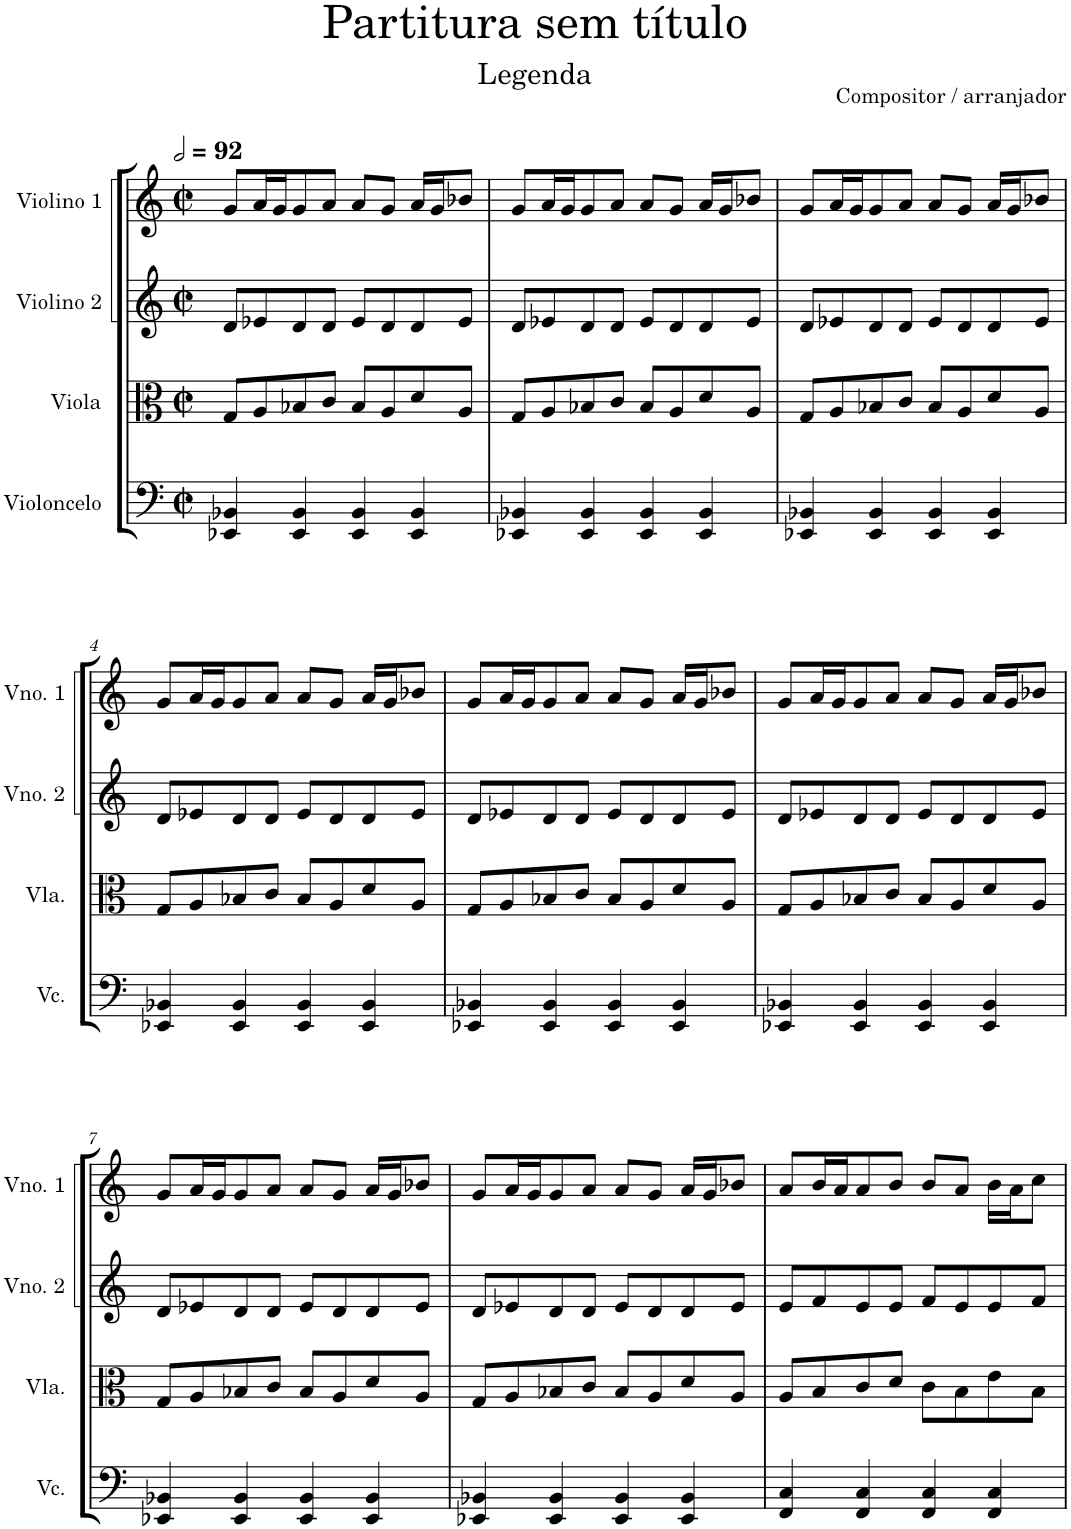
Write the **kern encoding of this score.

**kern	**kern	**kern	**kern
*part4	*part3	*part2	*part1
*staff4	*staff3	*staff2	*staff1
*I"Violoncelo	*I"Viola	*I"Violino 2	*I"Violino 1
*I'Vc.	*I'Vla.	*I'Vno. 2	*I'Vno. 1
*clefF4	*clefC3	*clefG2	*clefG2
*k[]	*k[]	*k[]	*k[]
*M2/2	*M2/2	*M2/2	*M2/2
*met(c|)	*met(c|)	*met(c|)	*met(c|)
*MM184	*MM184	*MM184	*MM184
=1	=1	=1	=1
4EE-X/ 4BB-X/	8G/L	8d/L	8g/L
.	8A/	8e-X/	16a/L
.	.	.	16g/J
4EE-/ 4BB-/	8B-X/	8d/	8g/
.	8c/J	8d/J	8a/J
4EE-/ 4BB-/	8B-/L	8e-/L	8a/L
.	8A/	8d/	8g/J
4EE-/ 4BB-/	8d/	8d/	16a/LL
.	.	.	16g/J
.	8A/J	8e-/J	8b-X/J
=2	=2	=2	=2
4EE-X/ 4BB-X/	8G/L	8d/L	8g/L
.	8A/	8e-X/	16a/L
.	.	.	16g/J
4EE-/ 4BB-/	8B-X/	8d/	8g/
.	8c/J	8d/J	8a/J
4EE-/ 4BB-/	8B-/L	8e-/L	8a/L
.	8A/	8d/	8g/J
4EE-/ 4BB-/	8d/	8d/	16a/LL
.	.	.	16g/J
.	8A/J	8e-/J	8b-X/J
=3	=3	=3	=3
4EE-X/ 4BB-X/	8G/L	8d/L	8g/L
.	8A/	8e-X/	16a/L
.	.	.	16g/J
4EE-/ 4BB-/	8B-X/	8d/	8g/
.	8c/J	8d/J	8a/J
4EE-/ 4BB-/	8B-/L	8e-/L	8a/L
.	8A/	8d/	8g/J
4EE-/ 4BB-/	8d/	8d/	16a/LL
.	.	.	16g/J
.	8A/J	8e-/J	8b-X/J
!!LO:LB:g=z
=4	=4	=4	=4
4EE-X/ 4BB-X/	8G/L	8d/L	8g/L
.	8A/	8e-X/	16a/L
.	.	.	16g/J
4EE-/ 4BB-/	8B-X/	8d/	8g/
.	8c/J	8d/J	8a/J
4EE-/ 4BB-/	8B-/L	8e-/L	8a/L
.	8A/	8d/	8g/J
4EE-/ 4BB-/	8d/	8d/	16a/LL
.	.	.	16g/J
.	8A/J	8e-/J	8b-X/J
=5	=5	=5	=5
4EE-X/ 4BB-X/	8G/L	8d/L	8g/L
.	8A/	8e-X/	16a/L
.	.	.	16g/J
4EE-/ 4BB-/	8B-X/	8d/	8g/
.	8c/J	8d/J	8a/J
4EE-/ 4BB-/	8B-/L	8e-/L	8a/L
.	8A/	8d/	8g/J
4EE-/ 4BB-/	8d/	8d/	16a/LL
.	.	.	16g/J
.	8A/J	8e-/J	8b-X/J
=6	=6	=6	=6
4EE-X/ 4BB-X/	8G/L	8d/L	8g/L
.	8A/	8e-X/	16a/L
.	.	.	16g/J
4EE-/ 4BB-/	8B-X/	8d/	8g/
.	8c/J	8d/J	8a/J
4EE-/ 4BB-/	8B-/L	8e-/L	8a/L
.	8A/	8d/	8g/J
4EE-/ 4BB-/	8d/	8d/	16a/LL
.	.	.	16g/J
.	8A/J	8e-/J	8b-X/J
!!LO:LB:g=z
=7	=7	=7	=7
4EE-X/ 4BB-X/	8G/L	8d/L	8g/L
.	8A/	8e-X/	16a/L
.	.	.	16g/J
4EE-/ 4BB-/	8B-X/	8d/	8g/
.	8c/J	8d/J	8a/J
4EE-/ 4BB-/	8B-/L	8e-/L	8a/L
.	8A/	8d/	8g/J
4EE-/ 4BB-/	8d/	8d/	16a/LL
.	.	.	16g/J
.	8A/J	8e-/J	8b-X/J
=8	=8	=8	=8
4EE-X/ 4BB-X/	8G/L	8d/L	8g/L
.	8A/	8e-X/	16a/L
.	.	.	16g/J
4EE-/ 4BB-/	8B-X/	8d/	8g/
.	8c/J	8d/J	8a/J
4EE-/ 4BB-/	8B-/L	8e-/L	8a/L
.	8A/	8d/	8g/J
4EE-/ 4BB-/	8d/	8d/	16a/LL
.	.	.	16g/J
.	8A/J	8e-/J	8b-X/J
=9	=9	=9	=9
4FF/ 4C/	8A/L	8e/L	8a/L
.	8B/	8f/	16b/L
.	.	.	16a/J
4FF/ 4C/	8c/	8e/	8a/
.	8d/J	8e/J	8b/J
4FF/ 4C/	8c\L	8f/L	8b/L
.	8B\	8e/	8a/J
4FF/ 4C/	8e\	8e/	16b\LL
.	.	.	16a\J
.	8B\J	8f/J	8cc\J
=	=	=	=
*-	*-	*-	*-
